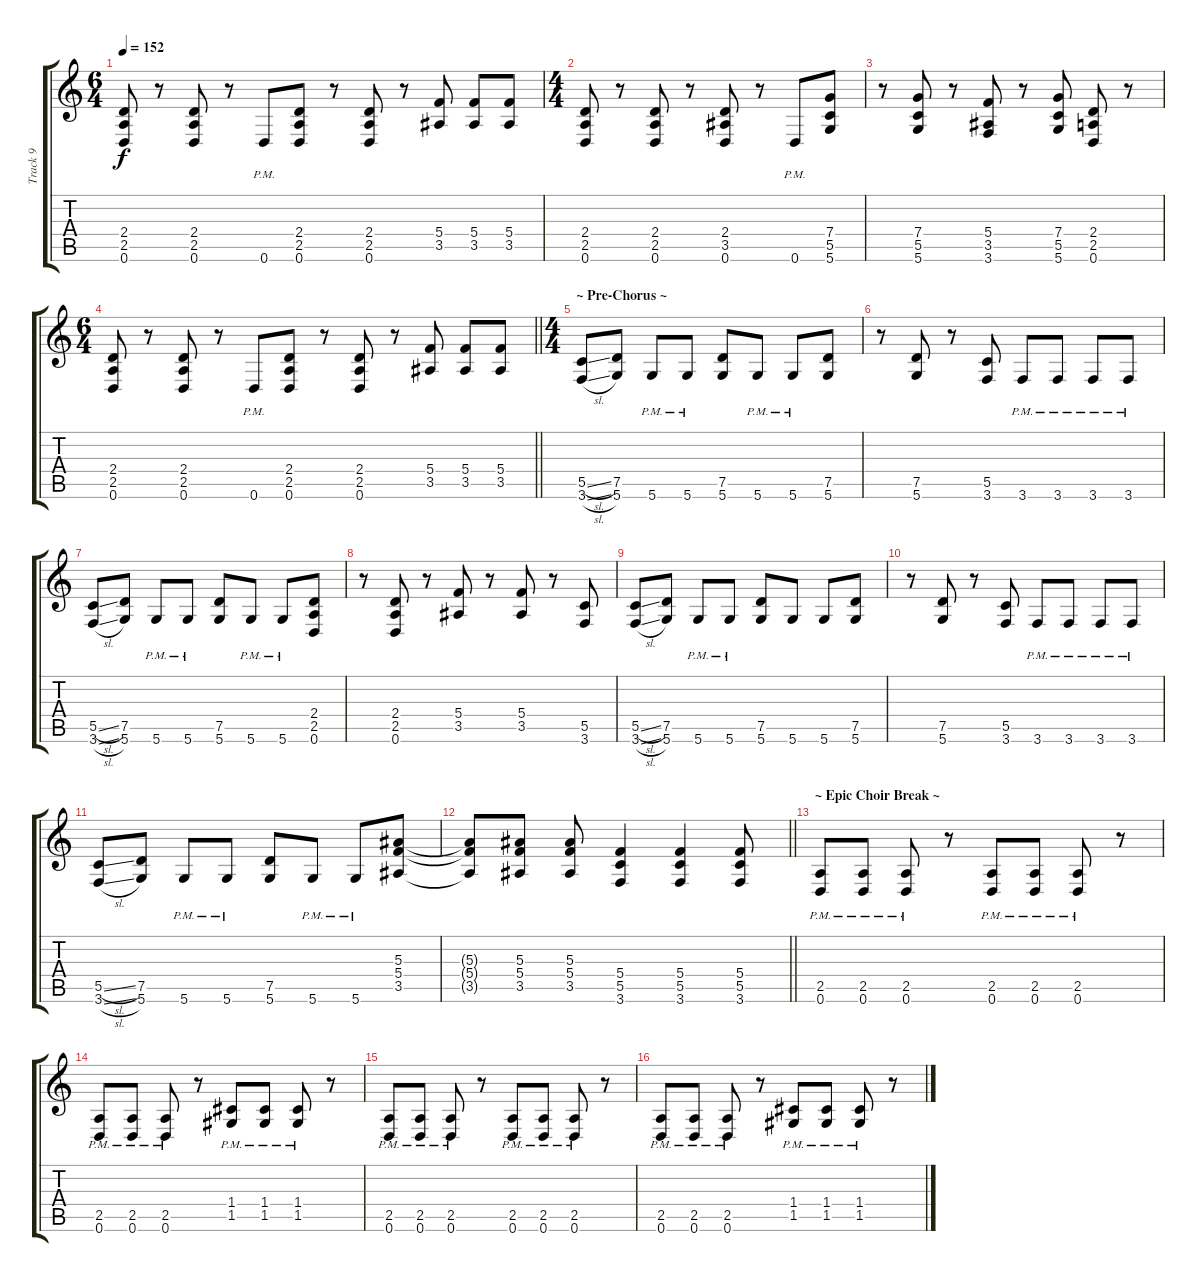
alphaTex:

\track ("Track 9" "Track 9") {instrument distortionguitar}
\staff {score tabs}
\tuning (D4 A3 F3 C3 G2 D2) {hide}
\ts (6 4)
\tempo 152
\clef g2
\ks c
(2.4 2.5 0.6).8{dy f} r.8 (2.4 2.5 0.6).8 r.8 0.6{pm}.8 (2.4 2.5 0.6).8 r.8 (2.4 2.5 0.6).8 r.8 (5.4 3.5).8 (5.4 3.5).8 (5.4 3.5).8 |
\ts (4 4)
(2.4 2.5 0.6).8 r.8 (2.4 2.5 0.6).8 r.8 (2.4 3.5 0.6).8 r.8 0.6{pm}.8 (7.4 5.5 5.6).8 |
r.8 (7.4 5.5 5.6).8 r.8 (5.4 3.5 3.6).8 r.8 (7.4 5.5 5.6).8 (2.4 2.5 0.6).8 r.8 |
\ts (6 4)
\barLineRight lightlight
(2.4 2.5 0.6).8 r.8 (2.4 2.5 0.6).8 r.8 0.6{pm}.8 (2.4 2.5 0.6).8 r.8 (2.4 2.5 0.6).8 r.8 (5.4 3.5).8 (5.4 3.5).8 (5.4 3.5).8 |
\ts (4 4)
\section ("" "~ Pre-Chorus ~")
(5.5{sl} 3.6{sl}).8 (7.5 5.6).8 5.6{pm}.8 5.6{pm}.8 (7.5 5.6).8 5.6{pm}.8 5.6{pm}.8 (7.5 5.6).8 |
r.8 (7.5 5.6).8 r.8 (5.5 3.6).8 3.6{pm}.8 3.6{pm}.8 3.6{pm}.8 3.6{pm}.8 |
(5.5{sl} 3.6{sl}).8 (7.5 5.6).8 5.6{pm}.8 5.6{pm}.8 (7.5 5.6).8 5.6{pm}.8 5.6{pm}.8 (2.4 2.5 0.6).8 |
r.8 (2.4 2.5 0.6).8 r.8 (5.4 3.5).8 r.8 (5.4 3.5).8 r.8 (5.5 3.6).8 |
(5.5{sl} 3.6{sl}).8 (7.5 5.6).8 5.6{pm}.8 5.6{pm}.8 (7.5 5.6).8 5.6.8 5.6.8 (7.5 5.6).8 |
r.8 (7.5 5.6).8 r.8 (5.5 3.6).8 3.6{pm}.8 3.6{pm}.8 3.6{pm}.8 3.6{pm}.8 |
(5.5{sl} 3.6{sl}).8 (7.5 5.6).8 5.6{pm}.8 5.6{pm}.8 (7.5 5.6).8 5.6{pm}.8 5.6{pm}.8 (5.3 5.4 3.5).8 |
\barLineRight lightlight
(5.3{t} 5.4{t} 3.5{t}).8 (5.3 5.4 3.5).8 (5.3 5.4 3.5).8 (5.4 5.5 3.6).4 (5.4 5.5 3.6).4 (5.4 5.5 3.6).8 |
\section ("" "~ Epic Choir Break ~")
(2.5{pm} 0.6{pm}).8 (2.5{pm} 0.6{pm}).8 (2.5{pm} 0.6{pm}).8 r.8 (2.5{pm} 0.6{pm}).8 (2.5{pm} 0.6{pm}).8 (2.5{pm} 0.6{pm}).8 r.8 |
(2.5{pm} 0.6{pm}).8 (2.5{pm} 0.6{pm}).8 (2.5{pm} 0.6{pm}).8 r.8 (1.4{pm} 1.5{pm}).8 (1.4{pm} 1.5{pm}).8 (1.4{pm} 1.5{pm}).8 r.8 |
(2.5{pm} 0.6{pm}).8 (2.5{pm} 0.6{pm}).8 (2.5{pm} 0.6{pm}).8 r.8 (2.5{pm} 0.6{pm}).8 (2.5{pm} 0.6{pm}).8 (2.5{pm} 0.6{pm}).8 r.8 |
(2.5{pm} 0.6{pm}).8 (2.5{pm} 0.6{pm}).8 (2.5{pm} 0.6{pm}).8 r.8 (1.4{pm} 1.5{pm}).8 (1.4{pm} 1.5{pm}).8 (1.4{pm} 1.5{pm}).8 r.8
